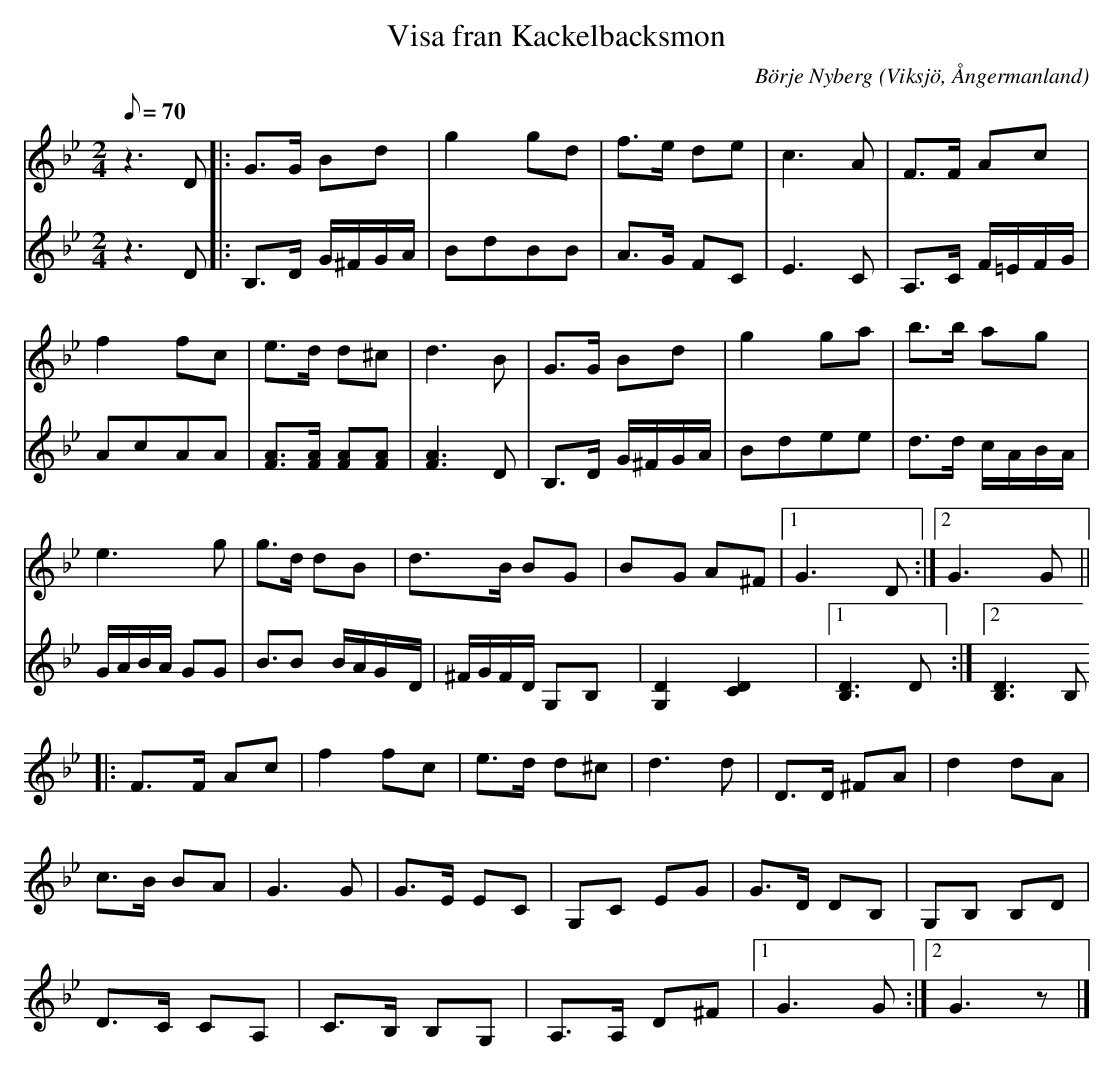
X:1
T:Visa fran Kackelbacksmon
C:Börje Nyberg
O:Viksjö, Ångermanland
M:2/4
L:1/8
Q:70
K:Gm
V:1
z2> D2|: G>G Bd | g2 gd | f>e de | c2>A2 | F>F Ac |
f2 fc | e>d d^c | d2>B2 | G>G Bd |g2 ga | b>b ag |
e2> g2 | g>d dB |d>B BG |BG A^F |1 G2> D2 :|2 G2> G2 ||
|: F>F Ac | f2 fc | e>d d^c | d2>d2 | D>D ^FA | d2 dA |
c>B BA |G2> G2 | G>E EC | G,C EG | G>D DB, | G,B, B,D |
D>C CA, | C>B, B,G, | A,>A, D^F |1 G2> G2 :|2 G2> z2 |]
V:2
z2> D2 |: B,>D G/2^F/2G/2A/2 | BdBB | A>G FC | E2>C2 | A,>C F/2=E/2F/2G/2 |
AcAA | [AF]>[AF] [AF][AF] | [A2F2]> D2 | B,>D G/2^F/2G/2A/2 | Bdee | d>d c/2A/2B/2A/2 |
G/2A/2B/2A/2 GG | B>B2 B/2A/2G/2D/2 | ^F/2G/2F/2D/2 G,B, | [G,2D2] [C2D2] |1 [D2B,2]> D2 :|2 [D2B,2]> B,2 ||
